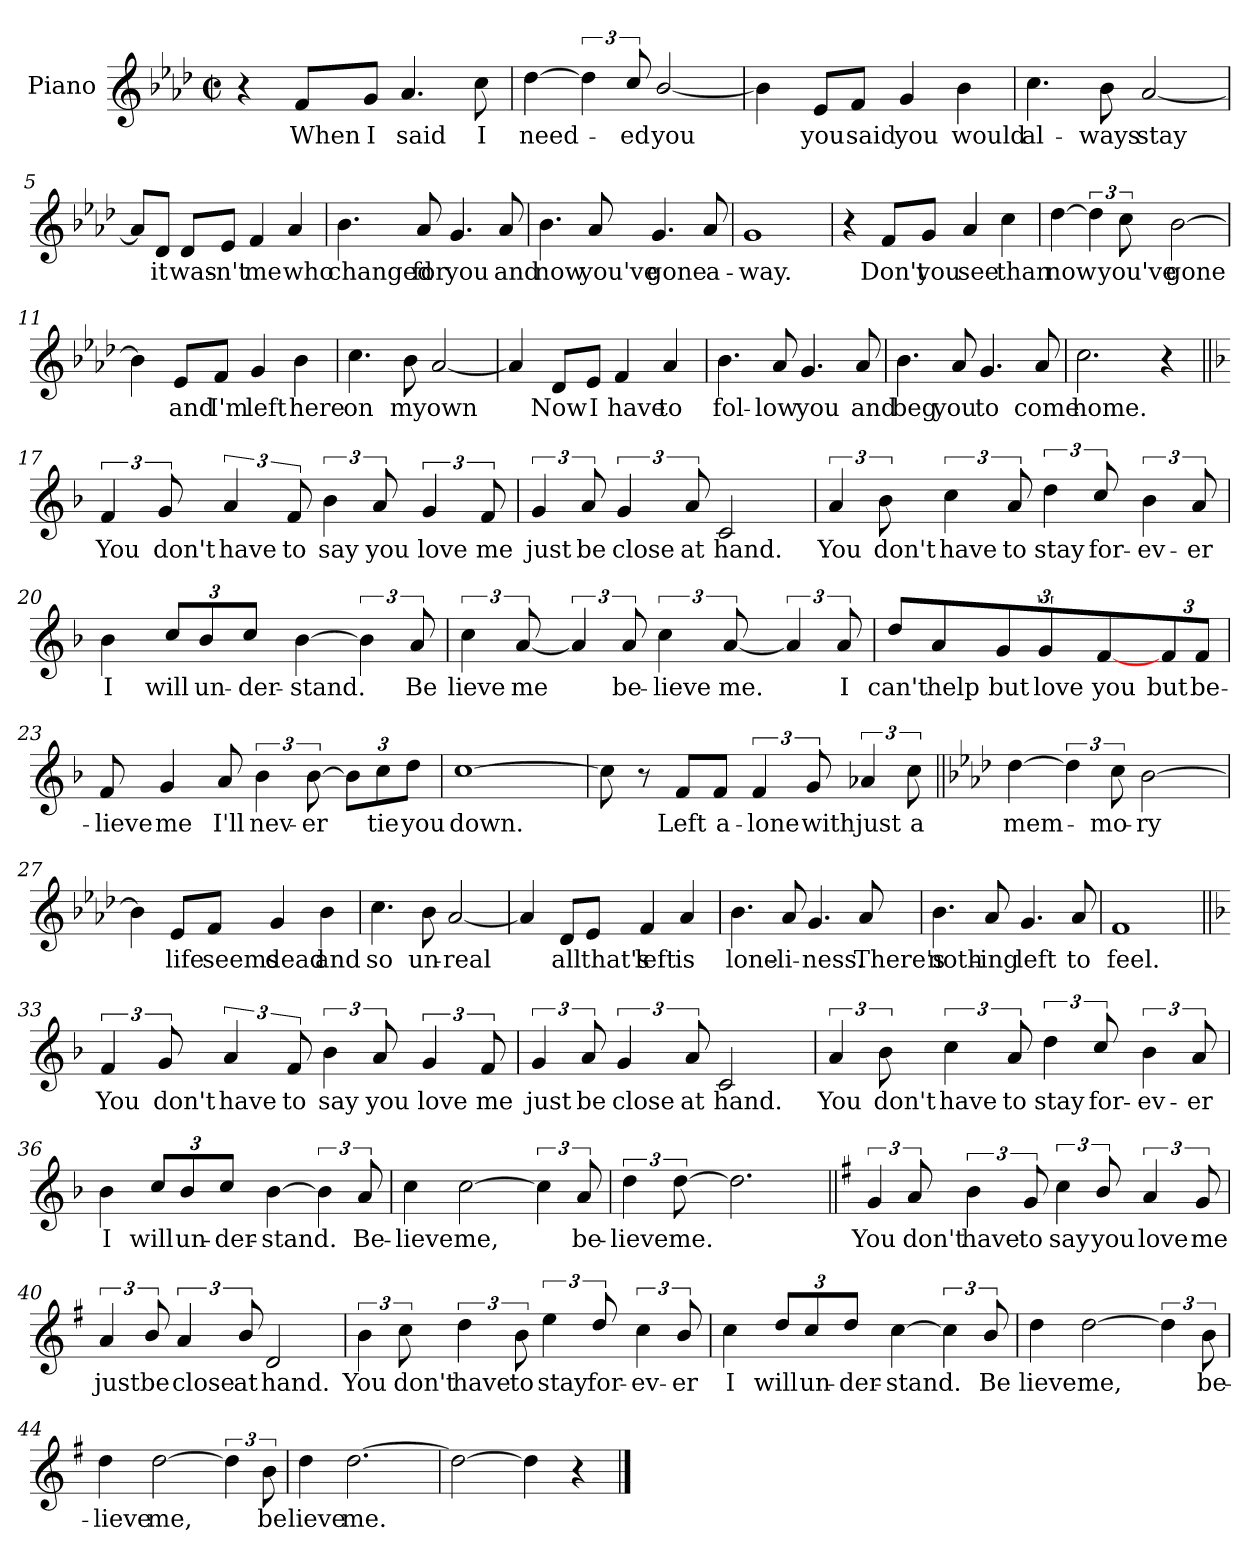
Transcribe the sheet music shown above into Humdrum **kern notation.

**kern	**text
*part1	*part1
*staff1	*staff1
*I"Piano	*
*I'Pno.	*
*clefG2	*
*k[b-e-a-d-]	*
*A-:	*
*M2/2	*
*met(c|)	*
=1	=1
4r	.
8f/L	When
8g/J	I
4.a-/	said
8cc\	I
=2	=2
[4dd-\	need-
6dd-\]	.
12cc/	-ed
[2b-/	you
=3	=3
4b-\]	.
8e-/L	you
8f/J	said
4g/	you
4b-\	would
=4	=4
4.cc\	al-
8b-\	-ways
[2a-/	stay
!!LO:LB:g=z
=5	=5
8a-/L]	.
8d-/J	it
8d-/L	was-
8e-/J	-n't
4f/	me
4a-/	who
=6	=6
4.b-\	changed
8a-/	for
4.g/	you
8a-/	and
=7	=7
4.b-\	now
8a-/	you've
4.g/	gone
8a-/	a-
=8	=8
1g	-way.
!!LO:LB:g=z
=9	=9
4r	.
8f/L	Don't
8g/J	you
4a-/	see
4cc\	than
=10	=10
[4dd-\	now
6dd-\]	.
12cc\	you've
[2b-\	gone
=11	=11
4b-\]	.
8e-/L	and
8f/J	I'm
4g/	left
4b-\	here
=12	=12
4.cc\	on
8b-\	my
[2a-/	own
!!LO:LB:g=z
=13	=13
4a-/]	.
8d-/L	Now
8e-/J	I
4f/	have
4a-/	to
=14	=14
4.b-\	fol-
8a-/	-low
4.g/	you
8a-/	and
=15	=15
4.b-\	beg
8a-/	you
4.g/	to
8a-/	come
=16	=16
2.cc\	home.
4r	.
!!LO:LB:g=z
=17||	=17||
*k[b-]	*
*F:	*
6f/	You
12g/	don't
6a/	have
12f/	to
6b-\	say
12a/	you
6g/	love
12f/	me
=18	=18
6g/	just
12a/	be
6g/	close
12a/	at
2c/	hand.
!!LO:LB:g=z
=19	=19
6a/	You
12b-\	don't
6cc\	have
12a/	to
6dd\	stay
12cc/	for-
6b-\	-ev-
12a/	-er
=20	=20
4b-\	I
*Xbrackettup	*
12cc/L	will
12b-/	un-
12cc/J	-der-
[4b-\	-stand.
*brackettup	*
6b-\]	.
12a/	Be
!!LO:LB:g=z
=21	=21
6cc\	lieve
[12a/	me
6a/]	.
12a/	be-
6cc\	-lieve
[12a/	me.
6a/]	.
12a/	I
=22	=22
8dd\	can't
4a/	help
8g/	but
12g/	love
[4f/	you
*Xbrackettup	*
12f/	but
12f/J	be-
!!LO:LB:g=z
=23	=23
8f/	-lieve
4g/	me
8a/	I'll
*brackettup	*
6b-\	nev-
[12b-\	-er
*Xbrackettup	*
12b-\L]	.
12cc\	tie
12dd\J	you
=24	=24
[1cc	down.
=25	=25
8cc\]	.
8r	.
8f/L	Left
8f/J	a-
*brackettup	*
6f/	-lone
12g/	with
6a-X/	just
12cc\	a
!!LO:PB:g=z
=26||	=26||
*k[b-e-a-d-]	*
*A-:	*
[4dd-\	mem-
6dd-\]	.
12cc\	-mo-
[2b-\	-ry
=27	=27
4b-\]	.
8e-/L	life
8f/J	seems
4g/	dead
4b-\	and
=28	=28
4.cc\	so
8b-\	un-
[2a-/	-real
=29	=29
4a-/]	.
8d-/L	all
8e-/J	that's
4f/	left
4a-/	is
!!LO:LB:g=z
=30	=30
4.b-\	lone-
8a-/	-li-
4.g/	-ness.
8a-/	There's
=31	=31
4.b-\	noth-
8a-/	-ing
4.g/	left
8a-/	to
=32	=32
1f	feel.
!!LO:LB:g=z
=33||	=33||
*k[b-]	*
*F:	*
6f/	You
12g/	don't
6a/	have
12f/	to
6b-\	say
12a/	you
6g/	love
12f/	me
=34	=34
6g/	just
12a/	be
6g/	close
12a/	at
2c/	hand.
!!LO:LB:g=z
=35	=35
6a/	You
12b-\	don't
6cc\	have
12a/	to
6dd\	stay
12cc/	for-
6b-\	-ev-
12a/	-er
!!LO:LB:g=z
=36	=36
4b-\	I
*Xbrackettup	*
12cc/L	will
12b-/	un-
12cc/J	-der-
[4b-\	-stand.
*brackettup	*
6b-\]	.
12a/	Be-
=37	=37
4cc\	-lieve
[2cc\	me,
6cc\]	.
12a/	be-
=38	=38
6dd\	-lieve
[12dd\	me.
2.dd\]	.
!!LO:LB:g=z
=39||	=39||
*k[f#]	*
*G:	*
6g/	You
12a/	don't
6b\	have
12g/	to
6cc\	say
12b/	you
6a/	love
12g/	me
=40	=40
6a/	just
12b/	be
6a/	close
12b/	at
2d/	hand.
!!LO:LB:g=z
=41	=41
6b\	You
12cc\	don't
6dd\	have
12b\	to
6ee\	stay
12dd/	for-
6cc\	-ev-
12b/	-er
=42	=42
4cc\	I
*Xbrackettup	*
12dd/L	will
12cc/	un-
12dd/J	-der-
[4cc\	-stand.
*brackettup	*
6cc\]	.
12b/	Be
!!LO:LB:g=z
=43	=43
4dd\	-lieve
[2dd\	me,
6dd\]	.
12b\	be-
=44	=44
4dd\	-lieve
[2dd\	me,
6dd\]	.
12b\	be
=45	=45
4dd\	lieve
[2.dd\	me.
=46	=46
2dd\_	.
4dd\]	.
4r	.
==	==
*-	*-
